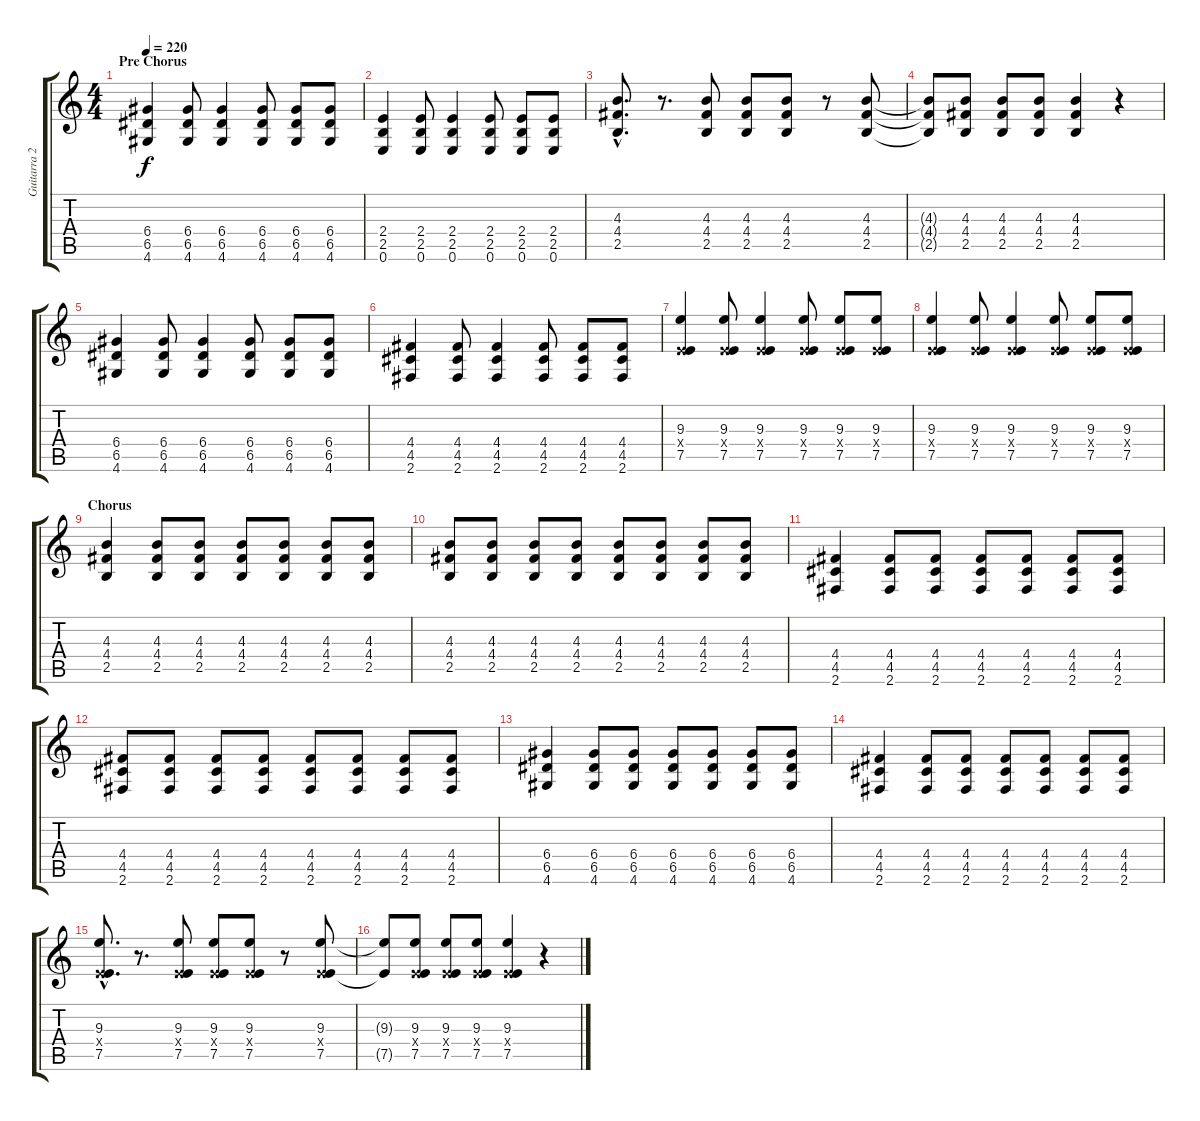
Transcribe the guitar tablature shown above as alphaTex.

\track ("Guitarra 2 - Erik" "Guitarra 2") {instrument distortionguitar}
\staff {score tabs}
\tuning (E4 B3 G3 D3 A2 E2) {hide}
\ts (4 4)
\section ("" "Pre Chorus")
\tempo 220
\clef g2
\ks c
(6.4 6.5 4.6).4{dy f} (6.4 6.5 4.6).8 (6.4 6.5 4.6).4 (6.4 6.5 4.6).8 (6.4 6.5 4.6).8 (6.4 6.5 4.6).8 |
(2.4 2.5 0.6).4 (2.4 2.5 0.6).8 (2.4 2.5 0.6).4 (2.4 2.5 0.6).8 (2.4 2.5 0.6).8 (2.4 2.5 0.6).8 |
(4.3{hac} 4.4{hac} 2.5{hac}).8{d} r.8{d} (4.3 4.4 2.5).8 (4.3 4.4 2.5).8 (4.3 4.4 2.5).8 r.8 (4.3 4.4 2.5).8 |
(4.3{t} 4.4{t} 2.5{t}).8 (4.3 4.4 2.5).8 (4.3 4.4 2.5).8 (4.3 4.4 2.5).8 (4.3 4.4 2.5).4 r.4 |
(6.4 6.5 4.6).4 (6.4 6.5 4.6).8 (6.4 6.5 4.6).4 (6.4 6.5 4.6).8 (6.4 6.5 4.6).8 (6.4 6.5 4.6).8 |
(4.4 4.5 2.6).4 (4.4 4.5 2.6).8 (4.4 4.5 2.6).4 (4.4 4.5 2.6).8 (4.4 4.5 2.6).8 (4.4 4.5 2.6).8 |
(9.3 2.4{x} 7.5).4 (9.3 2.4{x} 7.5).8 (9.3 2.4{x} 7.5).4 (9.3 2.4{x} 7.5).8 (9.3 2.4{x} 7.5).8 (9.3 2.4{x} 7.5).8 |
(9.3 2.4{x} 7.5).4 (9.3 2.4{x} 7.5).8 (9.3 2.4{x} 7.5).4 (9.3 2.4{x} 7.5).8 (9.3 2.4{x} 7.5).8 (9.3 2.4{x} 7.5).8 |
\section ("" "Chorus")
(4.3 4.4 2.5).4 (4.3 4.4 2.5).8 (4.3 4.4 2.5).8 (4.3 4.4 2.5).8 (4.3 4.4 2.5).8 (4.3 4.4 2.5).8 (4.3 4.4 2.5).8 |
(4.3 4.4 2.5).8 (4.3 4.4 2.5).8 (4.3 4.4 2.5).8 (4.3 4.4 2.5).8 (4.3 4.4 2.5).8 (4.3 4.4 2.5).8 (4.3 4.4 2.5).8 (4.3 4.4 2.5).8 |
(4.4 4.5 2.6).4 (4.4 4.5 2.6).8 (4.4 4.5 2.6).8 (4.4 4.5 2.6).8 (4.4 4.5 2.6).8 (4.4 4.5 2.6).8 (4.4 4.5 2.6).8 |
(4.4 4.5 2.6).8 (4.4 4.5 2.6).8 (4.4 4.5 2.6).8 (4.4 4.5 2.6).8 (4.4 4.5 2.6).8 (4.4 4.5 2.6).8 (4.4 4.5 2.6).8 (4.4 4.5 2.6).8 |
(6.4 6.5 4.6).4 (6.4 6.5 4.6).8 (6.4 6.5 4.6).8 (6.4 6.5 4.6).8 (6.4 6.5 4.6).8 (6.4 6.5 4.6).8 (6.4 6.5 4.6).8 |
(4.4 4.5 2.6).4 (4.4 4.5 2.6).8 (4.4 4.5 2.6).8 (4.4 4.5 2.6).8 (4.4 4.5 2.6).8 (4.4 4.5 2.6).8 (4.4 4.5 2.6).8 |
(9.3{hac} 2.4{hac x} 7.5{hac}).8{d} r.8{d} (9.3 2.4{x} 7.5).8 (9.3 2.4{x} 7.5).8 (9.3 2.4{x} 7.5).8 r.8 (9.3 2.4{x} 7.5).8 |
(9.3{t} 7.5{t}).8 (9.3 2.4{x} 7.5).8 (9.3 2.4{x} 7.5).8 (9.3 2.4{x} 7.5).8 (9.3 2.4{x} 7.5).4 r.4
